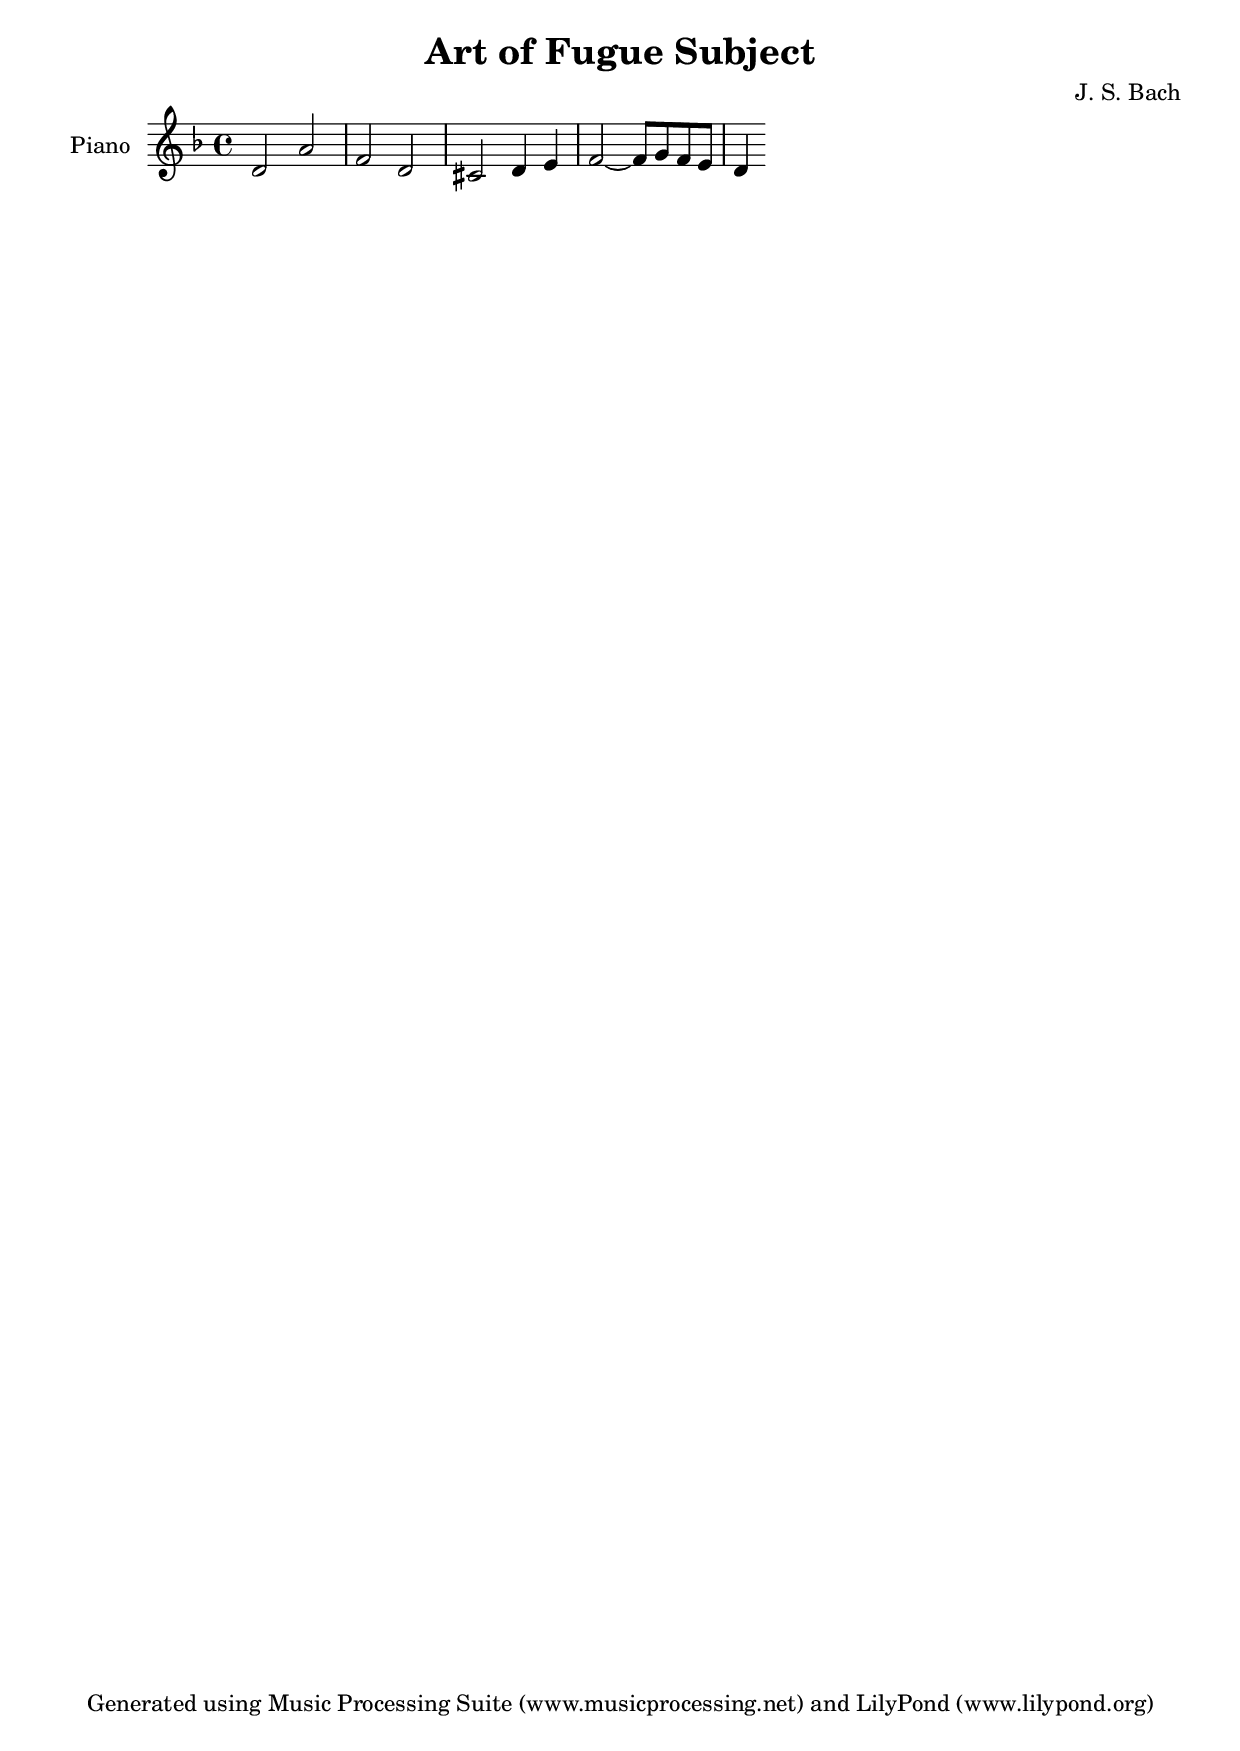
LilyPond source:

% Generated using Music Processing Suite (MPS)
\version "2.12.0"
#(set-default-paper-size "a4")

\header {
    title = "Art of Fugue Subject"
    composer = "J. S. Bach"
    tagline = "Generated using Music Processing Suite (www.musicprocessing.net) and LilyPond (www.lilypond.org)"
}

\score {
    <<
        \new Staff {
            \set Staff.instrumentName = #"Piano"
            \set Staff.shortInstrumentName = #"Pno."
            \set Staff.midiInstrument = #"acoustic grand"
            \clef treble
            \time 4/4
            \key d \minor
            d'2 a' |
            f' d' |
            cis' d'4 e' |
            f'2~ f'8 g' f' e' |
            d'4 
        }


    >>

    \midi {
        \context {
            \Score
            tempoWholesPerMinute = #(ly:make-moment 120 4)
        }
    }
    \layout {
    }
}

